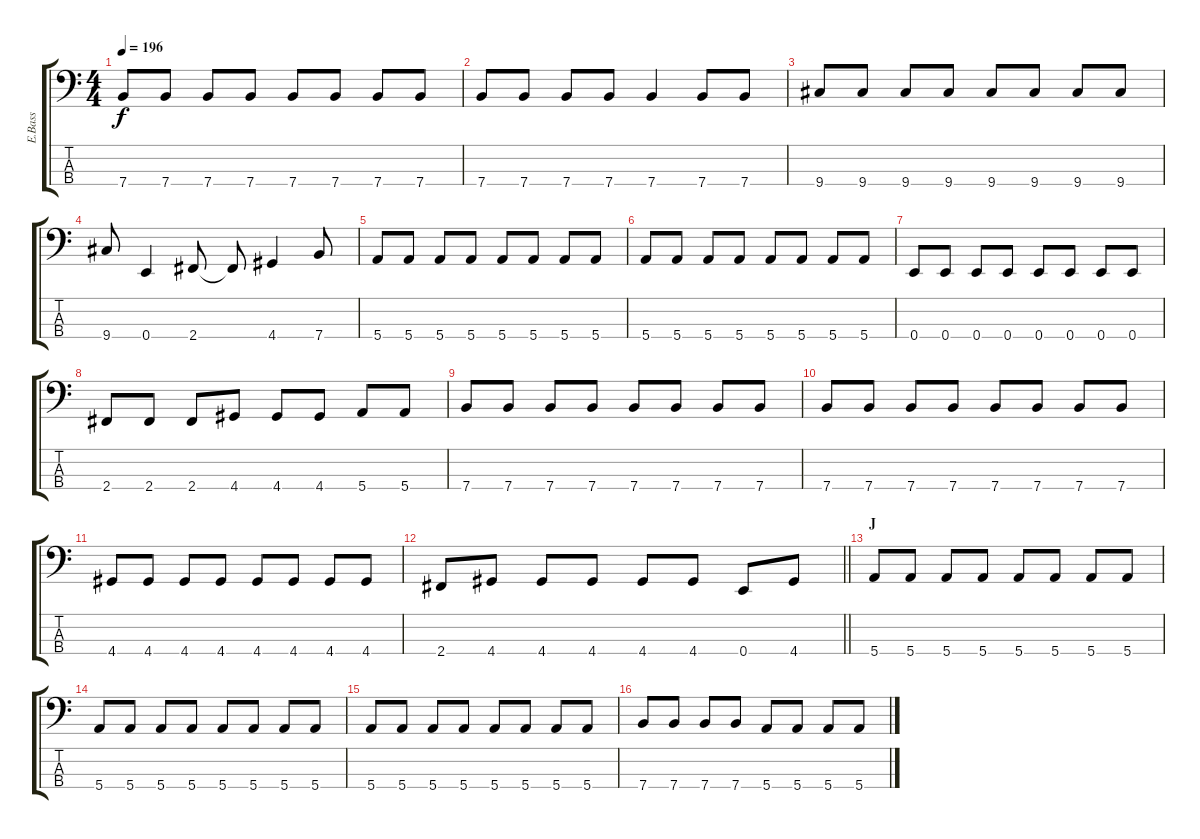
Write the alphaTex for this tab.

\track ("E.Bass" "E.Bass") {instrument electricbassfinger}
\staff {score tabs}
\tuning (G2 D2 A1 E1) {hide}
\ts (4 4)
\tempo 196
\clef f4
\ks c
7.4.8{dy f} 7.4.8 7.4.8 7.4.8 7.4.8 7.4.8 7.4.8 7.4.8 |
7.4.8 7.4.8 7.4.8 7.4.8 7.4.4 7.4.8 7.4.8 |
9.4.8 9.4.8 9.4.8 9.4.8 9.4.8 9.4.8 9.4.8 9.4.8 |
9.4.8 0.4.4 2.4.8 2.4{t}.8 4.4.4 7.4.8 |
5.4.8 5.4.8 5.4.8 5.4.8 5.4.8 5.4.8 5.4.8 5.4.8 |
5.4.8 5.4.8 5.4.8 5.4.8 5.4.8 5.4.8 5.4.8 5.4.8 |
0.4.8 0.4.8 0.4.8 0.4.8 0.4.8 0.4.8 0.4.8 0.4.8 |
2.4.8 2.4.8 2.4.8 4.4.8 4.4.8 4.4.8 5.4.8 5.4.8 |
7.4.8 7.4.8 7.4.8 7.4.8 7.4.8 7.4.8 7.4.8 7.4.8 |
7.4.8 7.4.8 7.4.8 7.4.8 7.4.8 7.4.8 7.4.8 7.4.8 |
4.4.8 4.4.8 4.4.8 4.4.8 4.4.8 4.4.8 4.4.8 4.4.8 |
\barLineRight lightlight
2.4.8 4.4.8 4.4.8 4.4.8 4.4.8 4.4.8 0.4.8 4.4.8 |
\section ("" "J")
5.4.8 5.4.8 5.4.8 5.4.8 5.4.8 5.4.8 5.4.8 5.4.8 |
5.4.8 5.4.8 5.4.8 5.4.8 5.4.8 5.4.8 5.4.8 5.4.8 |
5.4.8 5.4.8 5.4.8 5.4.8 5.4.8 5.4.8 5.4.8 5.4.8 |
7.4.8 7.4.8 7.4.8 7.4.8 5.4.8 5.4.8 5.4.8 5.4.8
